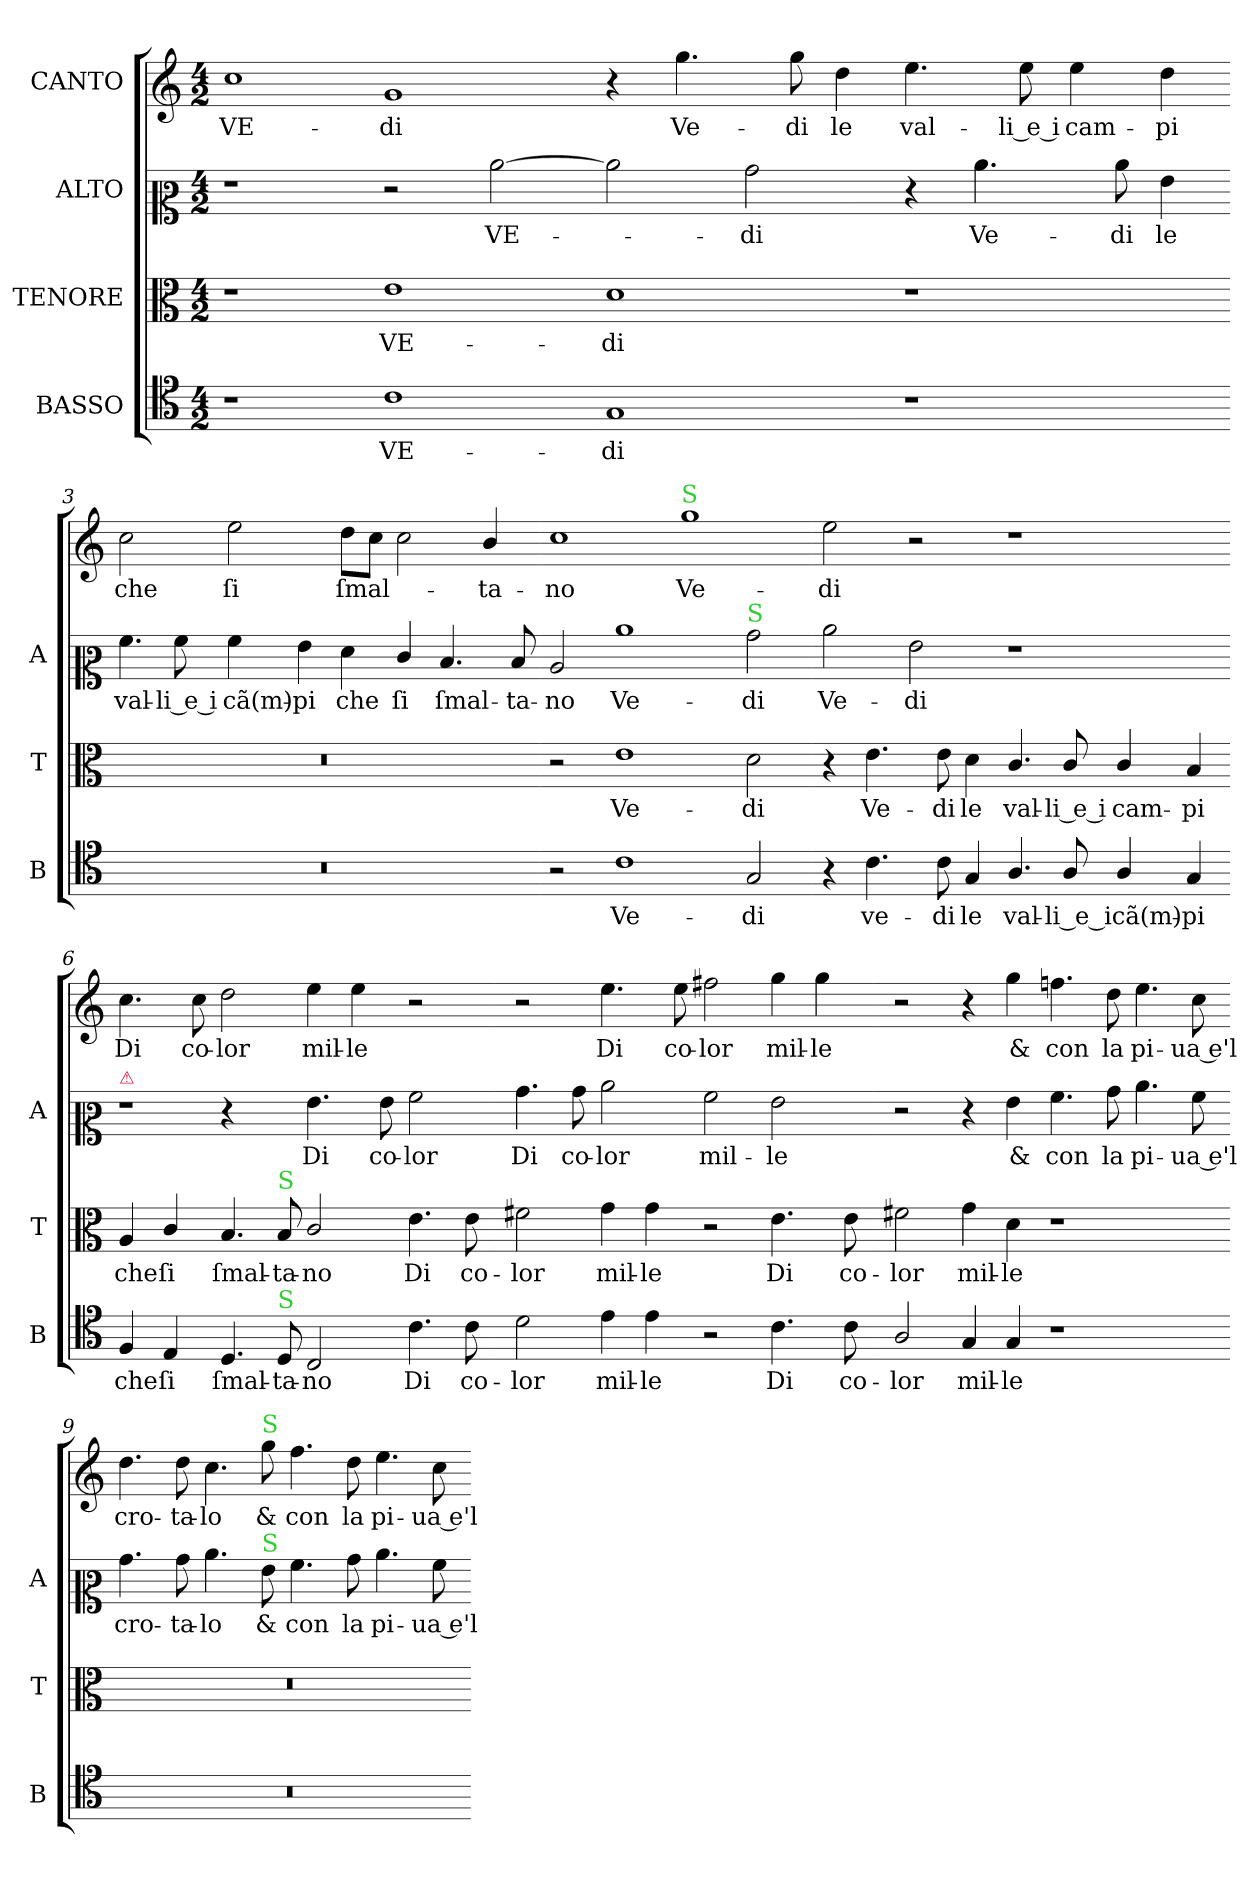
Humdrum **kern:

**kern	**text	**kern	**text	**kern	**text	**kern	**text
*part4	*part4	*part3	*part3	*part2	*part2	*part1	*part1
*staff4	*staff4	*staff3	*staff3	*staff2	*staff2	*staff1	*staff1
*I"BASSO	*	*I"TENORE	*	*I"ALTO	*	*I"CANTO	*
*I'B	*	*I'T	*	*I'A	*	*	*
*clefC4	*	*clefC3	*	*clefC2	*	*clefG2	*
*k[]	*	*k[]	*	*k[]	*	*k[]	*
*C:ion	*	*C:ion	*	*C:ion	*	*C:ion	*
*M4/2	*	*M4/2	*	*M4/2	*	*M4/2	*
=1	=1	=1	=1	=1	=1	=1	=1
1r	.	1r	.	1r	.	1cc	VE-
1c	VE-	1e	VE-	2r	.	1g	-di
.	.	.	.	[2cc\	VE-	.	.
=2-	=2-	=2-	=2-	=2-	=2-	=2-	=2-
1G	-di	1d	-di	2cc\]	.	4r	.
.	.	.	.	.	.	4.gg\	Ve-
.	.	.	.	2b\	-di	.	.
.	.	.	.	.	.	8gg\	-di
.	.	.	.	.	.	4dd\	le
1r	.	1r	.	4r	.	4.ee\	val-
.	.	.	.	4.cc\	Ve-	.	.
.	.	.	.	.	.	8ee\	li e i
.	.	.	.	.	.	4ee\	cam-
.	.	.	.	8cc\	-di	.	.
.	.	.	.	4g\	le	4dd\	-pi
=3-	=3-	=3-	=3-	=3-	=3-	=3-	=3-
0r	.	0r	.	4.a\	val-	2cc\	che
.	.	.	.	8a\	li e i	.	.
.	.	.	.	4a\	cã(m)-	2ee\	ſi
.	.	.	.	4g\	-pi	.	.
.	.	.	.	4f\	che	8dd\L	ſmal-
.	.	.	.	.	.	8cc\J	.
.	.	.	.	4e/	ſi	2cc\	.
.	.	.	.	4.d/	ſmal-	.	.
.	.	.	.	.	.	4b/	-ta-
.	.	.	.	8d/	-ta-	.	.
=4-	=4-	=4-	=4-	=4-	=4-	=4-	=4-
2r	.	2r	.	2c/	-no	1cc	-no
1c	Ve-	1e	Ve-	1cc	Ve-	.	.
!	!	!	!	!	!	!LO:TX:a:color=limegreen:t=S	!
.	.	.	.	.	.	1gg	Ve-
!	!	!	!	!LO:TX:a:color=limegreen:t=S	!	!	!
2G/	-di	2d\	-di	2b\	-di	.	.
=5-	=5-	=5-	=5-	=5-	=5-	=5-	=5-
4r	.	4r	.	2cc\	Ve-	2ee\	-di
4.c\	ve-	4.e\	Ve-	.	.	.	.
.	.	.	.	2g\	-di	2r	.
8c\	-di	8e\	-di	.	.	.	.
4G/	le	4d\	le	.	.	.	.
4.A/	val-	4.c/	val-	1r	.	1r	.
8A/	li_e_i	8c/	li e i	.	.	.	.
4A/	cã(m)-	4c/	cam-	.	.	.	.
4G/	-pi	4B/	-pi	.	.	.	.
=6-	=6-	=6-	=6-	=6-	=6-	=6-	=6-
!	!	!	!	!LO:TX:a:color=crimson:t=⚠	!	!	!
!	!	!	!	!LO:N:vis=1	!	!	!
4F/	che	4A/	che	2r	.	4.cc\	Di
4E/	ſi	4c/	ſi	.	.	.	.
.	.	.	.	.	.	8cc\	co-
!	!	!	!	!LO:N:vis=4	!	!	!
4.D/	ſmal-	4.B/	ſmal-	2r	.	2dd\	-lor
!	!	!LO:TX:a:color=limegreen:t=S	!	!	!	!	!
!LO:TX:a:color=limegreen:t=S	!	!	!	!	!	!	!
8D/	-ta-	8B/	-ta-	.	.	.	.
2C/	-no	2c/	-no	4.g\	Di	4ee\	mil-
.	.	.	.	.	.	4ee\	-le
.	.	.	.	8g\	co-	.	.
4.c\	Di	4.e\	Di	2a\	-lor	2r	.
8c\	co-	8e\	co-	.	.	.	.
=7-	=7-	=7-	=7-	=7-	=7-	=7-	=7-
2d\	-lor	2f#X\	-lor	4.b\	Di	2r	.
.	.	.	.	8b\	co-	.	.
4e\	mil-	4g\	mil-	2cc\	-lor	4.ee\	Di
4e\	-le	4g\	-le	.	.	.	.
.	.	.	.	.	.	8ee\	co-
2r	.	2r	.	2a\	mil-	2ff#X\	-lor
4.c\	Di	4.e\	Di	2g\	-le	4gg\	mil-
.	.	.	.	.	.	4gg\	-le
8c\	co-	8e\	co-	.	.	.	.
=8-	=8-	=8-	=8-	=8-	=8-	=8-	=8-
2A/	-lor	2f#X\	-lor	2r	.	2r	.
4G/	mil-	4g\	mil-	4r	.	4r	.
4G/	-le	4d\	-le	4g\	&	4gg\	&
1r	.	1r	.	4.a\	con	4.ffn\	con
.	.	.	.	8b\	la	8dd\	la
.	.	.	.	4.cc\	pi-	4.ee\	pi-
.	.	.	.	8a\	ua e'l	8cc\	ua e'l
=9-	=9-	=9-	=9-	=9-	=9-	=9-	=9-
0r	.	0r	.	4.b\	cro-	4.dd\	cro-
.	.	.	.	8b\	-ta-	8dd\	-ta-
.	.	.	.	4.cc\	-lo	4.cc\	-lo
!	!	!	!	!	!	!LO:TX:a:color=limegreen:t=S	!
!	!	!	!	!LO:TX:a:color=limegreen:t=S	!	!	!
.	.	.	.	8g\	&	8gg\	&
.	.	.	.	4.a\	con	4.ff\	con
.	.	.	.	8b\	la	8dd\	la
.	.	.	.	4.cc\	pi-	4.ee\	pi-
.	.	.	.	8a\	ua e'l	8cc\	ua e'l
=-	=-	=-	=-	=-	=-	=-	=-
*-	*-	*-	*-	*-	*-	*-	*-
